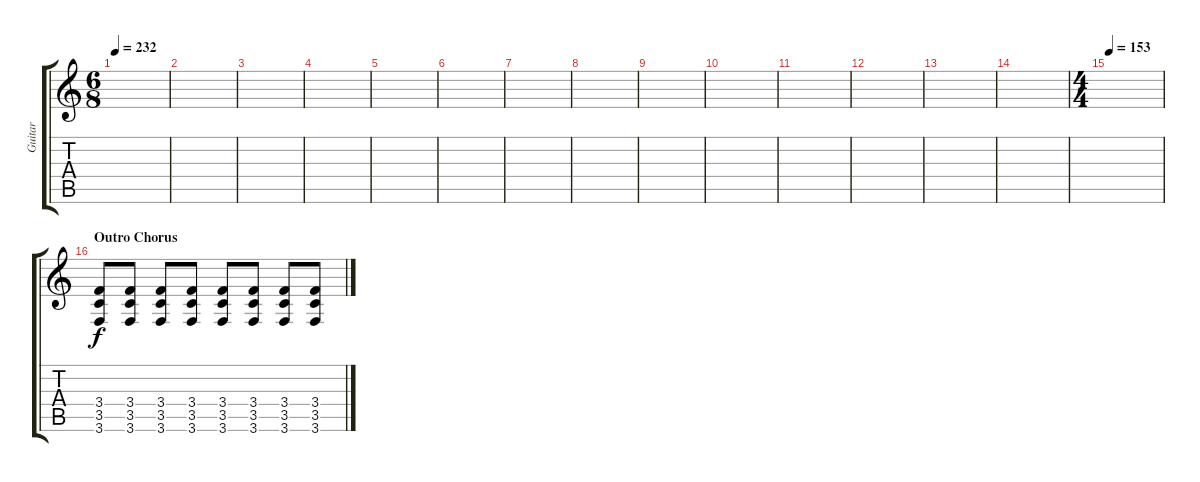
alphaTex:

\track ("Guitar" "Guitar") {instrument overdrivenguitar}
\staff {score tabs}
\tuning (E4 B3 G3 D3 A2 D2) {hide}
\ts (6 8)
\tempo 232
\clef g2
\ks c
|
|
|
|
|
|
|
|
|
|
|
|
|
|
\ts (4 4)
\tempo 153
|
\section ("" "Outro Chorus")
(3.4 3.5 3.6).8 (3.4 3.5 3.6).8 (3.4 3.5 3.6).8 (3.4 3.5 3.6).8 (3.4 3.5 3.6).8 (3.4 3.5 3.6).8 (3.4 3.5 3.6).8 (3.4 3.5 3.6).8
